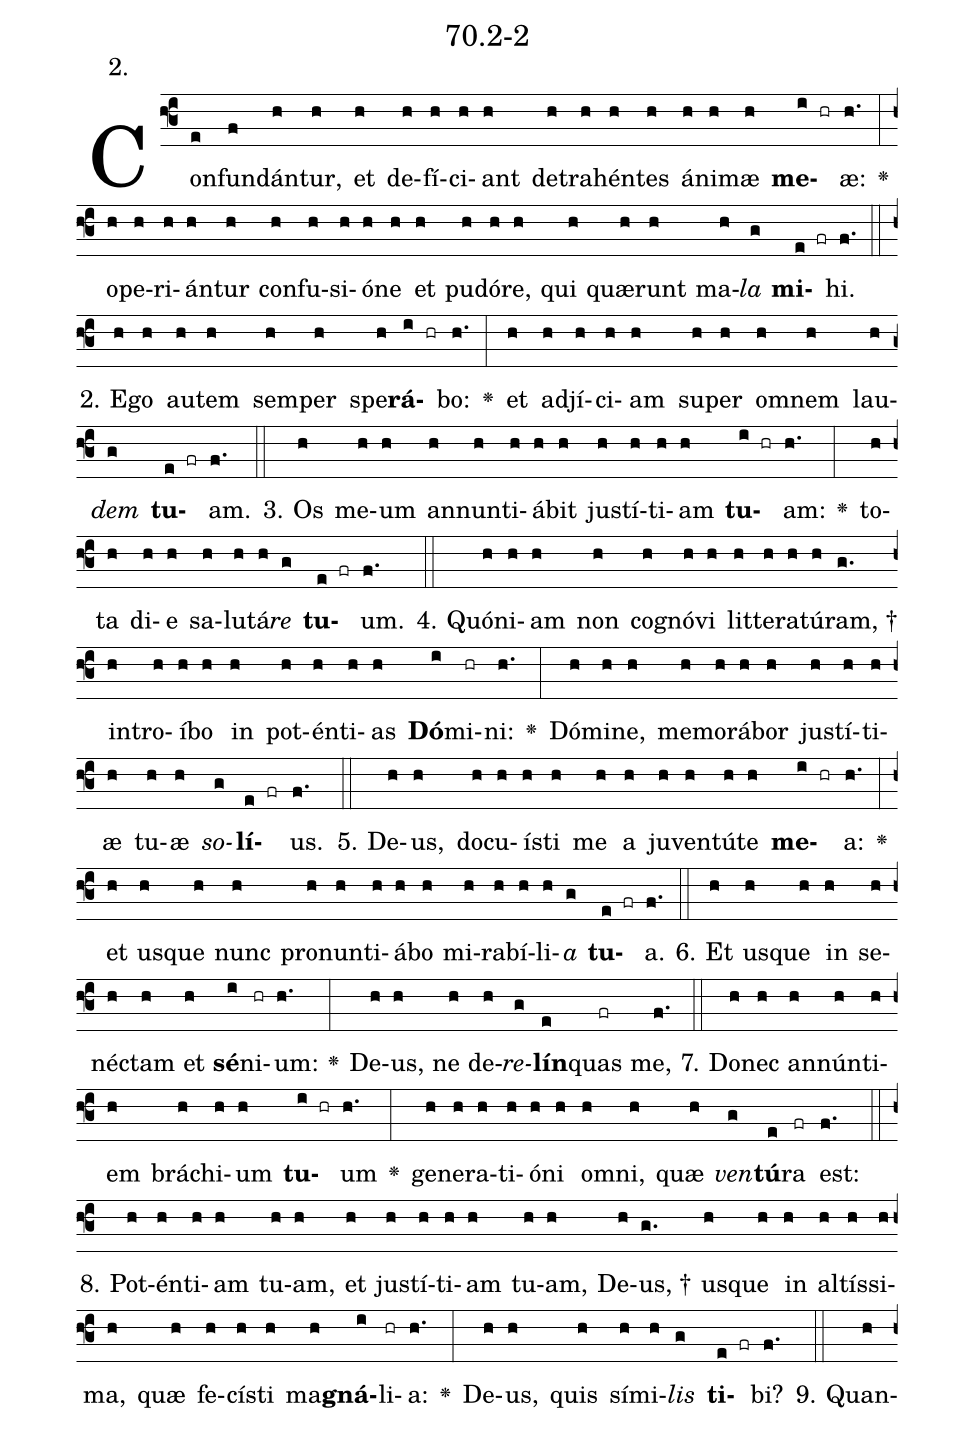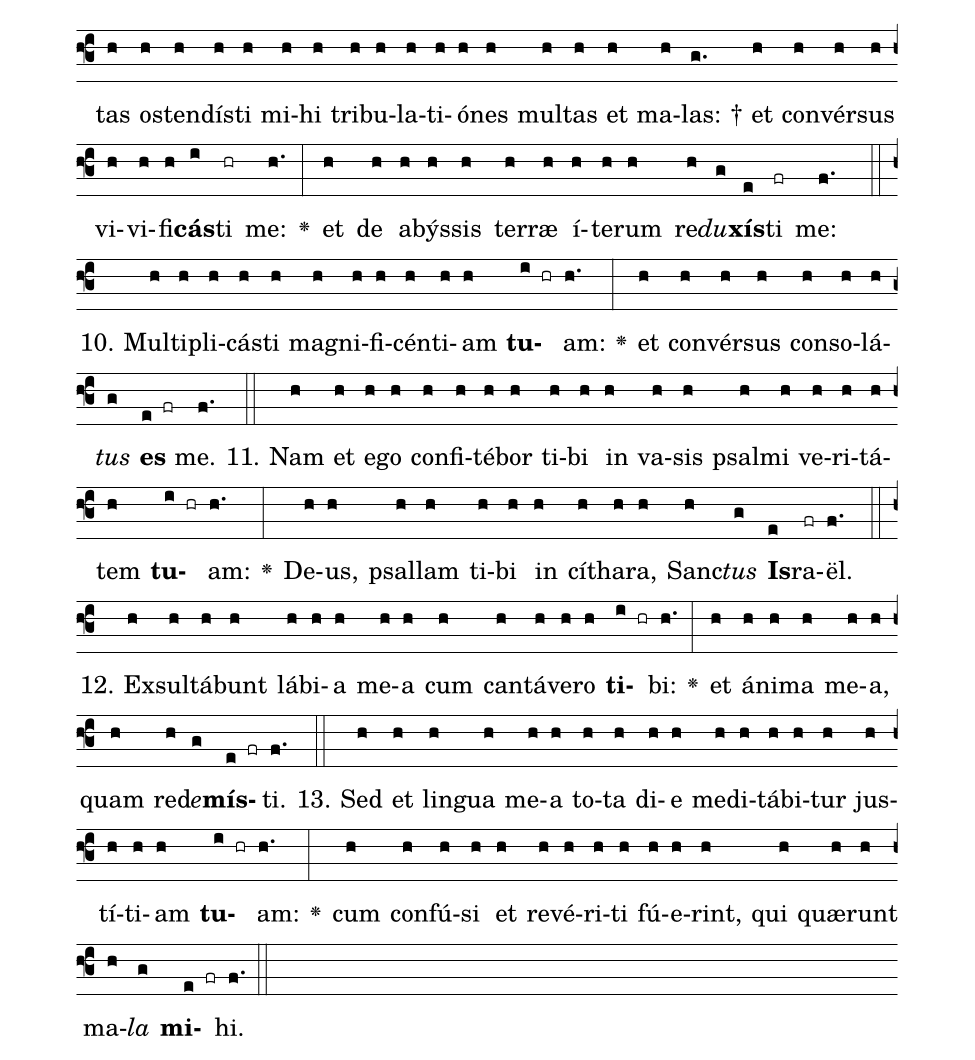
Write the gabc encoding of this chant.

name: 70.2-2;
annotation: 2.;
%%
(f3)Con(e)fun(f)dán(h)tur,(h) et(h) de(h)fí(h)ci(h)ant(h) de(h)tra(h)hén(h)tes(h) á(h)ni(h)mæ(h) <b>me</b>(i hr)æ:(h.) <v>\greheightstar</v>(:) o(h)pe(h)ri(h)án(h)tur(h) con(h)fu(h)si(h)ó(h)ne(h) et(h) pu(h)dó(h)re,(h) qui(h) quæ(h)runt(h) ma(h)<i>la</i>(g) <b>mi</b>(e fr)hi.(f.) (::)
2. E(h)go(h) au(h)tem(h) sem(h)per(h) spe(h)<b>rá</b>(i hr)bo:(h.) <v>\greheightstar</v>(:) et(h) ad(h)jí(h)ci(h)am(h) su(h)per(h) om(h)nem(h) lau(h)<i>dem</i>(g) <b>tu</b>(e fr)am.(f.) (::)
3. Os(h) me(h)um(h) an(h)nun(h)ti(h)á(h)bit(h) jus(h)tí(h)ti(h)am(h) <b>tu</b>(i hr)am:(h.) <v>\greheightstar</v>(:) to(h)ta(h) di(h)e(h) sa(h)lu(h)tá(h)<i>re</i>(g) <b>tu</b>(e fr)um.(f.) (::)
4. Quón(h)i(h)am(h) non(h) co(h)gnó(h)vi(h) lit(h)te(h)ra(h)tú(h)ram, †(g.) in(h)tro(h)í(h)bo(h) in(h) pot(h)én(h)ti(h)as(h) <b>Dó</b>(i)mi(hr)ni:(h.) <v>\greheightstar</v>(:) Dó(h)mi(h)ne,(h) me(h)mo(h)rá(h)bor(h) jus(h)tí(h)ti(h)æ(h) tu(h)æ(h) <i>so</i>(g)<b>lí</b>(e fr)us.(f.) (::)
5. De(h)us,(h) do(h)cu(h)ís(h)ti(h) me(h) a(h) ju(h)ven(h)tú(h)te(h) <b>me</b>(i hr)a:(h.) <v>\greheightstar</v>(:) et(h) us(h)que(h) nunc(h) pro(h)nun(h)ti(h)á(h)bo(h) mi(h)ra(h)bí(h)li(h)<i>a</i>(g) <b>tu</b>(e fr)a.(f.) (::)
6. Et(h) us(h)que(h) in(h) se(h)néc(h)tam(h) et(h) <b>sé</b>(i)ni(hr)um:(h.) <v>\greheightstar</v>(:) De(h)us,(h) ne(h) de(h)<i>re</i>(g)<b>lín</b>(e)quas(fr) me,(f.) (::)
7. Do(h)nec(h) an(h)nún(h)ti(h)em(h) brá(h)chi(h)um(h) <b>tu</b>(i hr)um(h.) <v>\greheightstar</v>(:) ge(h)ne(h)ra(h)ti(h)ó(h)ni(h) om(h)ni,(h) quæ(h) <i>ven</i>(g)<b>tú</b>(e)ra(fr) est:(f.) (::)
8. Pot(h)én(h)ti(h)am(h) tu(h)am,(h) et(h) jus(h)tí(h)ti(h)am(h) tu(h)am,(h) De(h)us, †(g.) us(h)que(h) in(h) al(h)tís(h)si(h)ma,(h) quæ(h) fe(h)cís(h)ti(h) ma(h)<b>gná</b>(i)li(hr)a:(h.) <v>\greheightstar</v>(:) De(h)us,(h) quis(h) sí(h)mi(h)<i>lis</i>(g) <b>ti</b>(e fr)bi?(f.) (::)
9. Quan(h)tas(h) os(h)ten(h)dís(h)ti(h) mi(h)hi(h) tri(h)bu(h)la(h)ti(h)ó(h)nes(h) mul(h)tas(h) et(h) ma(h)las: †(g.) et(h) con(h)vér(h)sus(h) vi(h)vi(h)fi(h)<b>cás</b>(i)ti(hr) me:(h.) <v>\greheightstar</v>(:) et(h) de(h) a(h)býs(h)sis(h) ter(h)ræ(h) í(h)te(h)rum(h) re(h)<i>du</i>(g)<b>xís</b>(e)ti(fr) me:(f.) (::)
10. Mul(h)ti(h)pli(h)cás(h)ti(h) ma(h)gni(h)fi(h)cén(h)ti(h)am(h) <b>tu</b>(i hr)am:(h.) <v>\greheightstar</v>(:) et(h) con(h)vér(h)sus(h) con(h)so(h)lá(h)<i>tus</i>(g) <b>es</b>(e fr) me.(f.) (::)
11. Nam(h) et(h) e(h)go(h) con(h)fi(h)té(h)bor(h) ti(h)bi(h) in(h) va(h)sis(h) psal(h)mi(h) ve(h)ri(h)tá(h)tem(h) <b>tu</b>(i hr)am:(h.) <v>\greheightstar</v>(:) De(h)us,(h) psal(h)lam(h) ti(h)bi(h) in(h) cí(h)tha(h)ra,(h) Sanc(h)<i>tus</i>(g) <b>Is</b>(e)ra(fr)ël.(f.) (::)
12. Ex(h)sul(h)tá(h)bunt(h) lá(h)bi(h)a(h) me(h)a(h) cum(h) can(h)tá(h)ve(h)ro(h) <b>ti</b>(i hr)bi:(h.) <v>\greheightstar</v>(:) et(h) á(h)ni(h)ma(h) me(h)a,(h) quam(h) red(h)<i>e</i>(g)<b>mís</b>(e fr)ti.(f.) (::)
13. Sed(h) et(h) lin(h)gua(h) me(h)a(h) to(h)ta(h) di(h)e(h) me(h)di(h)tá(h)bi(h)tur(h) jus(h)tí(h)ti(h)am(h) <b>tu</b>(i hr)am:(h.) <v>\greheightstar</v>(:) cum(h) con(h)fú(h)si(h) et(h) re(h)vé(h)ri(h)ti(h) fú(h)e(h)rint,(h) qui(h) quæ(h)runt(h) ma(h)<i>la</i>(g) <b>mi</b>(e fr)hi.(f.) (::)
